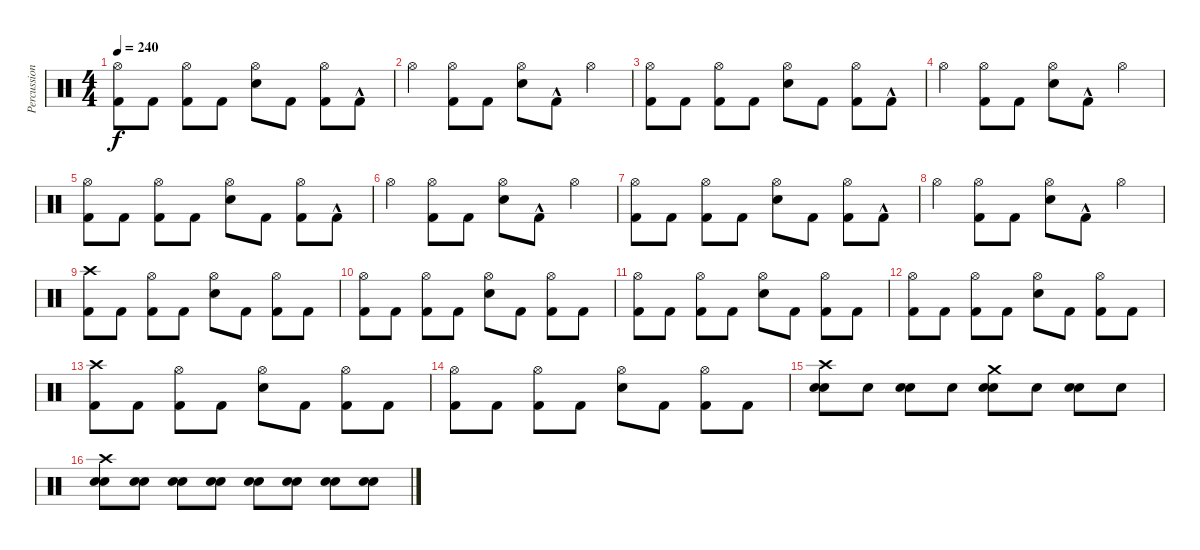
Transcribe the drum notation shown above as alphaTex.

\track ("Percussion" "Percussion") {instrument percussion}
\staff {score}
\articulation defaults
\ts (4 4)
\tempo 240
\clef neutral
\ks c
("Kick (hit) 2" "Hi-Hat (open)").8{dy f} "Kick (hit) 2".8 ("Hi-Hat (open)" "Kick (hit) 2").8 "Kick (hit) 2".8 ("Hi-Hat (open)" "Electric Snare (hit)").8 "Kick (hit) 2".8 ("Hi-Hat (open)" "Kick (hit) 2").8 "Kick (hit) 2"{hac}.8 |
"Hi-Hat (open)".4 ("Hi-Hat (open)" "Kick (hit) 2").8 "Kick (hit) 2".8 ("Hi-Hat (open)" "Electric Snare (hit)").8 "Kick (hit) 2"{hac}.8 "Hi-Hat (open)".4 |
("Hi-Hat (open)" "Kick (hit) 2").8 "Kick (hit) 2".8 ("Hi-Hat (open)" "Kick (hit) 2").8 "Kick (hit) 2".8 ("Hi-Hat (open)" "Electric Snare (hit)").8 "Kick (hit) 2".8 ("Hi-Hat (open)" "Kick (hit) 2").8 "Kick (hit) 2"{hac}.8 |
"Hi-Hat (open)".4 ("Hi-Hat (open)" "Kick (hit) 2").8 "Kick (hit) 2".8 ("Hi-Hat (open)" "Electric Snare (hit)").8 "Kick (hit) 2"{hac}.8 "Hi-Hat (open)".4 |
("Kick (hit) 2" "Hi-Hat (open)").8 "Kick (hit) 2".8 ("Hi-Hat (open)" "Kick (hit) 2").8 "Kick (hit) 2".8 ("Hi-Hat (open)" "Electric Snare (hit)").8 "Kick (hit) 2".8 ("Hi-Hat (open)" "Kick (hit) 2").8 "Kick (hit) 2"{hac}.8 |
"Hi-Hat (open)".4 ("Hi-Hat (open)" "Kick (hit) 2").8 "Kick (hit) 2".8 ("Hi-Hat (open)" "Electric Snare (hit)").8 "Kick (hit) 2"{hac}.8 "Hi-Hat (open)".4 |
("Hi-Hat (open)" "Kick (hit) 2").8 "Kick (hit) 2".8 ("Hi-Hat (open)" "Kick (hit) 2").8 "Kick (hit) 2".8 ("Hi-Hat (open)" "Electric Snare (hit)").8 "Kick (hit) 2".8 ("Hi-Hat (open)" "Kick (hit) 2").8 "Kick (hit) 2"{hac}.8 |
"Hi-Hat (open)".4 ("Hi-Hat (open)" "Kick (hit) 2").8 "Kick (hit) 2".8 ("Hi-Hat (open)" "Electric Snare (hit)").8 "Kick (hit) 2"{hac}.8 "Hi-Hat (open)".4 |
("Crash high (hit)" "Kick (hit) 2").8 "Kick (hit) 2".8 ("Hi-Hat (open)" "Kick (hit) 2").8 "Kick (hit) 2".8 ("Hi-Hat (open)" "Electric Snare (hit)").8 "Kick (hit) 2".8 ("Hi-Hat (open)" "Kick (hit) 2").8 "Kick (hit) 2".8 |
("Hi-Hat (open)" "Kick (hit) 2").8 "Kick (hit) 2".8 ("Hi-Hat (open)" "Kick (hit) 2").8 "Kick (hit) 2".8 ("Hi-Hat (open)" "Electric Snare (hit)").8 "Kick (hit) 2".8 ("Hi-Hat (open)" "Kick (hit) 2").8 "Kick (hit) 2".8 |
("Hi-Hat (open)" "Kick (hit) 2").8 "Kick (hit) 2".8 ("Hi-Hat (open)" "Kick (hit) 2").8 "Kick (hit) 2".8 ("Hi-Hat (open)" "Electric Snare (hit)").8 "Kick (hit) 2".8 ("Hi-Hat (open)" "Kick (hit) 2").8 "Kick (hit) 2".8 |
("Hi-Hat (open)" "Kick (hit) 2").8 "Kick (hit) 2".8 ("Hi-Hat (open)" "Kick (hit) 2").8 "Kick (hit) 2".8 ("Hi-Hat (open)" "Electric Snare (hit)").8 "Kick (hit) 2".8 ("Hi-Hat (open)" "Kick (hit) 2").8 "Kick (hit) 2".8 |
("Crash high (hit)" "Kick (hit) 2").8 "Kick (hit) 2".8 ("Hi-Hat (open)" "Kick (hit) 2").8 "Kick (hit) 2".8 ("Hi-Hat (open)" "Electric Snare (hit)").8 "Kick (hit) 2".8 ("Hi-Hat (open)" "Kick (hit) 2").8 "Kick (hit) 2".8 |
("Hi-Hat (open)" "Kick (hit) 2").8 "Kick (hit) 2".8 ("Hi-Hat (open)" "Kick (hit) 2").8 "Kick (hit) 2".8 ("Hi-Hat (open)" "Electric Snare (hit)").8 "Kick (hit) 2".8 ("Hi-Hat (open)" "Kick (hit) 2").8 "Kick (hit) 2".8 |
("Electric Snare (hit)" "Crash high (hit)" "Electric Snare (hit)").8 "Electric Snare (hit)".8 ("Electric Snare (hit)" "Electric Snare (hit)").8 "Electric Snare (hit)".8 ("Electric Snare (hit)" "Crash medium (hit)" "Electric Snare (hit)").8 "Electric Snare (hit)".8 ("Electric Snare (hit)" "Electric Snare (hit)").8 "Electric Snare (hit)".8 |
("Electric Snare (hit)" "Crash high (hit)" "Electric Snare (hit)").8 ("Electric Snare (hit)" "Electric Snare (hit)").8 ("Electric Snare (hit)" "Electric Snare (hit)").8 ("Electric Snare (hit)" "Electric Snare (hit)").8 ("Electric Snare (hit)" "Electric Snare (hit)").8 ("Electric Snare (hit)" "Electric Snare (hit)").8 ("Electric Snare (hit)" "Electric Snare (hit)").8 ("Electric Snare (hit)" "Electric Snare (hit)").8
